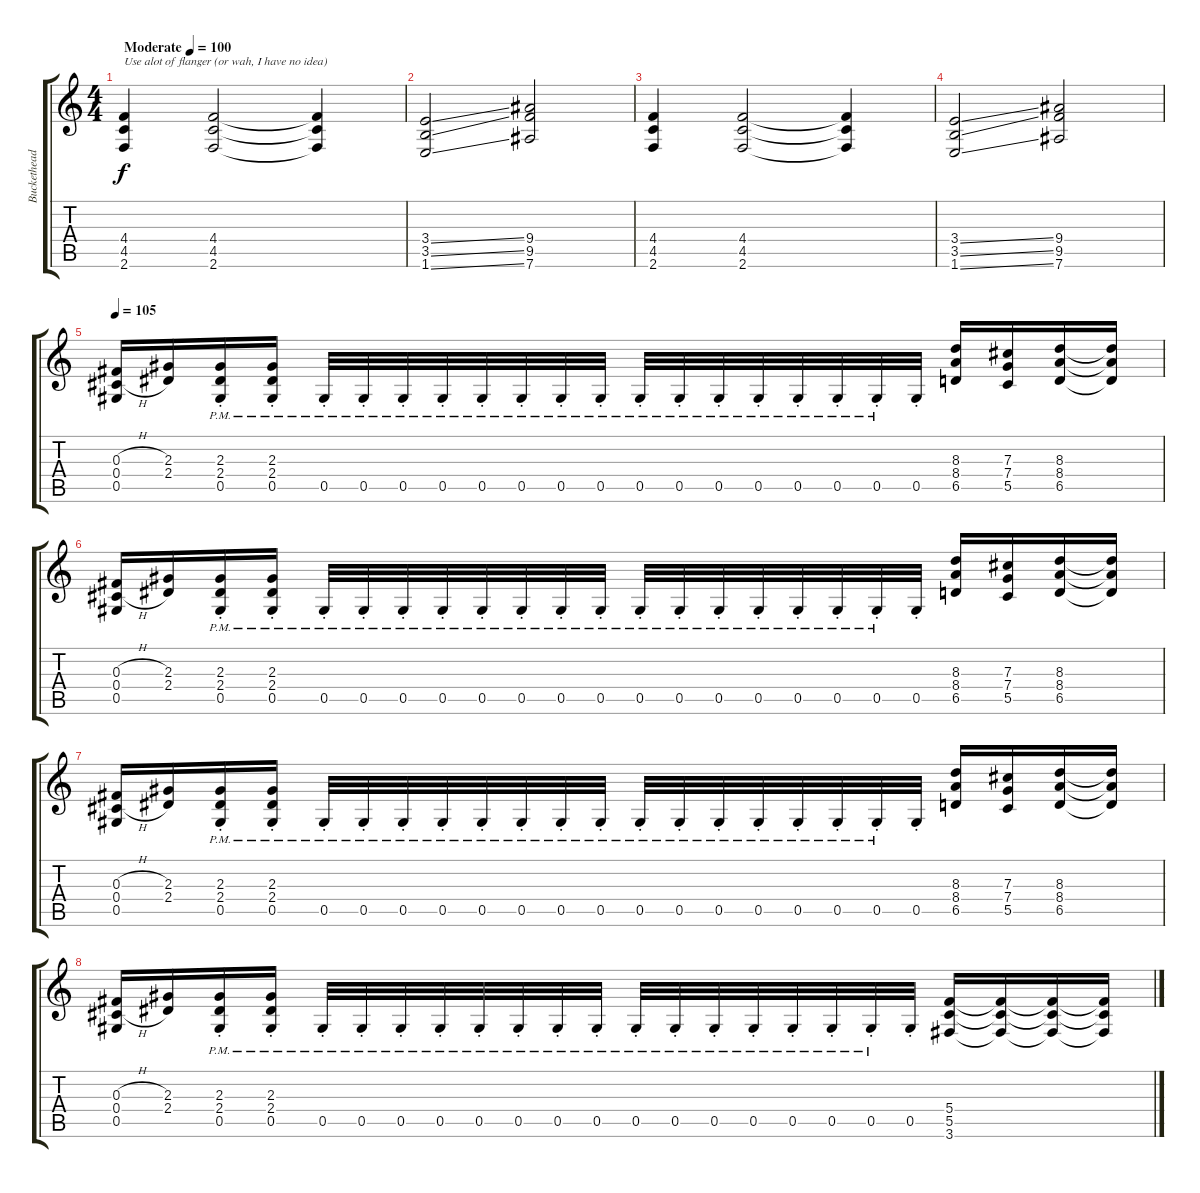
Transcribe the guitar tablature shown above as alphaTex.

\track ("Buckethead" "Buckethead") {instrument distortionguitar}
\staff {score tabs}
\tuning (Eb4 Bb3 Gb3 Db3 Ab2 Eb2) {hide}
\ts (4 4)
\tempo (100 "Moderate")
\clef g2
\ks c
(4.4 4.5 2.6).4{txt "Use alot of flanger (or wah, I have no idea)" dy f instrument distortionguitar} (4.4 4.5 2.6).2 (4.4{t} 4.5{t} 2.6{t}).4 |
(3.4{ss} 3.5{ss} 1.6{ss}).2 (9.4 9.5 7.6).2 |
(4.4 4.5 2.6).4 (4.4 4.5 2.6).2 (4.4{t} 4.5{t} 2.6{t}).4 |
(3.4{ss} 3.5{ss} 1.6{ss}).2 (9.4 9.5 7.6).2 |
\tempo 105
(0.3{h} 0.4{h} 0.5).16{instrument distortionguitar} (2.3 2.4).16 (2.3{pm st} 2.4{pm st} 0.5{pm st}).16 (2.3{pm st} 2.4{pm st} 0.5{pm st}).16 0.5{pm st}.32 0.5{pm st}.32 0.5{pm st}.32 0.5{pm st}.32 0.5{pm st}.32 0.5{pm st}.32 0.5{pm st}.32 0.5{pm st}.32 0.5{pm st}.32 0.5{pm st}.32 0.5{pm st}.32 0.5{pm st}.32 0.5{pm st}.32 0.5{pm st}.32 0.5{pm st}.32 0.5{st}.32 (8.3 8.4 6.5).16 (7.3 7.4 5.5).16 (8.3 8.4 6.5).16 (8.3{t} 8.4{t} 6.5{t}).16 |
(0.3{h} 0.4{h} 0.5).16 (2.3 2.4).16 (2.3{pm st} 2.4{pm st} 0.5{pm st}).16 (2.3{pm st} 2.4{pm st} 0.5{pm st}).16 0.5{pm st}.32 0.5{pm st}.32 0.5{pm st}.32 0.5{pm st}.32 0.5{pm st}.32 0.5{pm st}.32 0.5{pm st}.32 0.5{pm st}.32 0.5{pm st}.32 0.5{pm st}.32 0.5{pm st}.32 0.5{pm st}.32 0.5{pm st}.32 0.5{pm st}.32 0.5{pm st}.32 0.5{st}.32 (8.3 8.4 6.5).16 (7.3 7.4 5.5).16 (8.3 8.4 6.5).16 (8.3{t} 8.4{t} 6.5{t}).16 |
(0.3{h} 0.4{h} 0.5).16 (2.3 2.4).16 (2.3{pm st} 2.4{pm st} 0.5{pm st}).16 (2.3{pm st} 2.4{pm st} 0.5{pm st}).16 0.5{pm st}.32 0.5{pm st}.32 0.5{pm st}.32 0.5{pm st}.32 0.5{pm st}.32 0.5{pm st}.32 0.5{pm st}.32 0.5{pm st}.32 0.5{pm st}.32 0.5{pm st}.32 0.5{pm st}.32 0.5{pm st}.32 0.5{pm st}.32 0.5{pm st}.32 0.5{pm st}.32 0.5{st}.32 (8.3 8.4 6.5).16 (7.3 7.4 5.5).16 (8.3 8.4 6.5).16 (8.3{t} 8.4{t} 6.5{t}).16 |
(0.3{h} 0.4{h} 0.5).16 (2.3 2.4).16 (2.3{pm st} 2.4{pm st} 0.5{pm st}).16 (2.3{pm st} 2.4{pm st} 0.5{pm st}).16 0.5{pm st}.32 0.5{pm st}.32 0.5{pm st}.32 0.5{pm st}.32 0.5{pm st}.32 0.5{pm st}.32 0.5{pm st}.32 0.5{pm st}.32 0.5{pm st}.32 0.5{pm st}.32 0.5{pm st}.32 0.5{pm st}.32 0.5{pm st}.32 0.5{pm st}.32 0.5{pm st}.32 0.5{st}.32 (5.4 5.5 3.6).16 (5.4{t} 5.5{t} 3.6{t}).16 (5.4{t} 5.5{t} 3.6{t}).16 (5.4{t} 5.5{t} 3.6{t}).16
